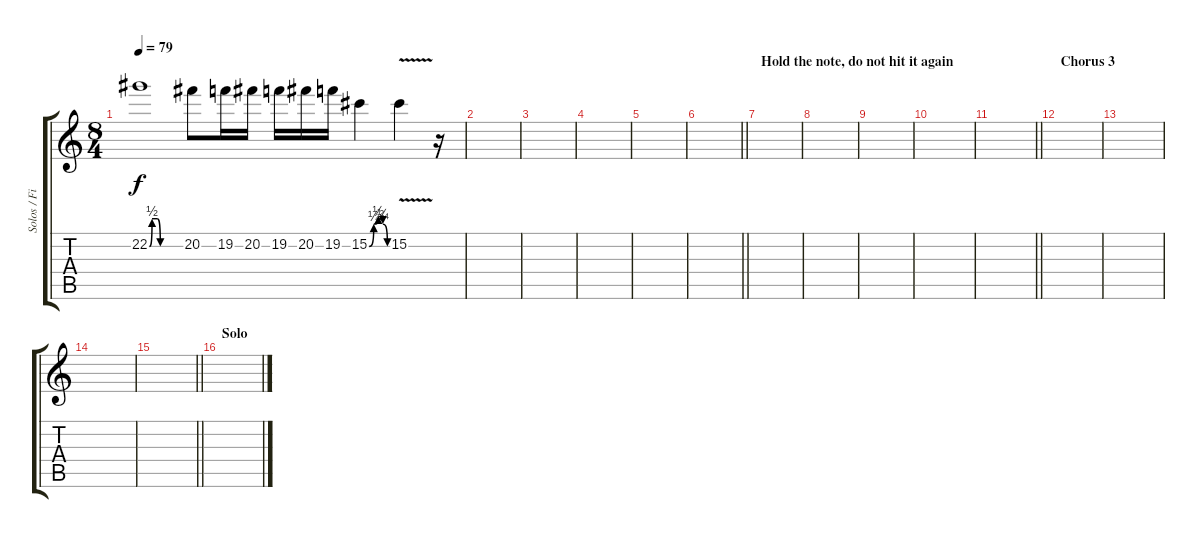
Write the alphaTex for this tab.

\track ("Solos / Fills" "Solos / Fi") {instrument distortionguitar}
\staff {score tabs}
\tuning (Eb4 Bb3 Gb3 Db3 Ab2 Db2) {hide}
\ts (8 4)
\tempo 79
\clef g2
\ks c
22.2{be (custom 0 0 5 2 15 2 21 0 60 0)}.1{dy f} 20.2.8 19.2.16 20.2.16 19.2.16 20.2.16 19.2.16 15.2{be (custom 0 0 15 1 30 2 45 1 60 0)}.4 15.2{v}.4 r.16 |
|
|
|
|
\barLineRight lightlight
|
\section ("" "Hold the note, do not hit it again")
|
|
|
|
\barLineRight lightlight
|
\section ("" "Chorus 3")
|
|
|
\barLineRight lightlight
|
\section ("" "Solo")
